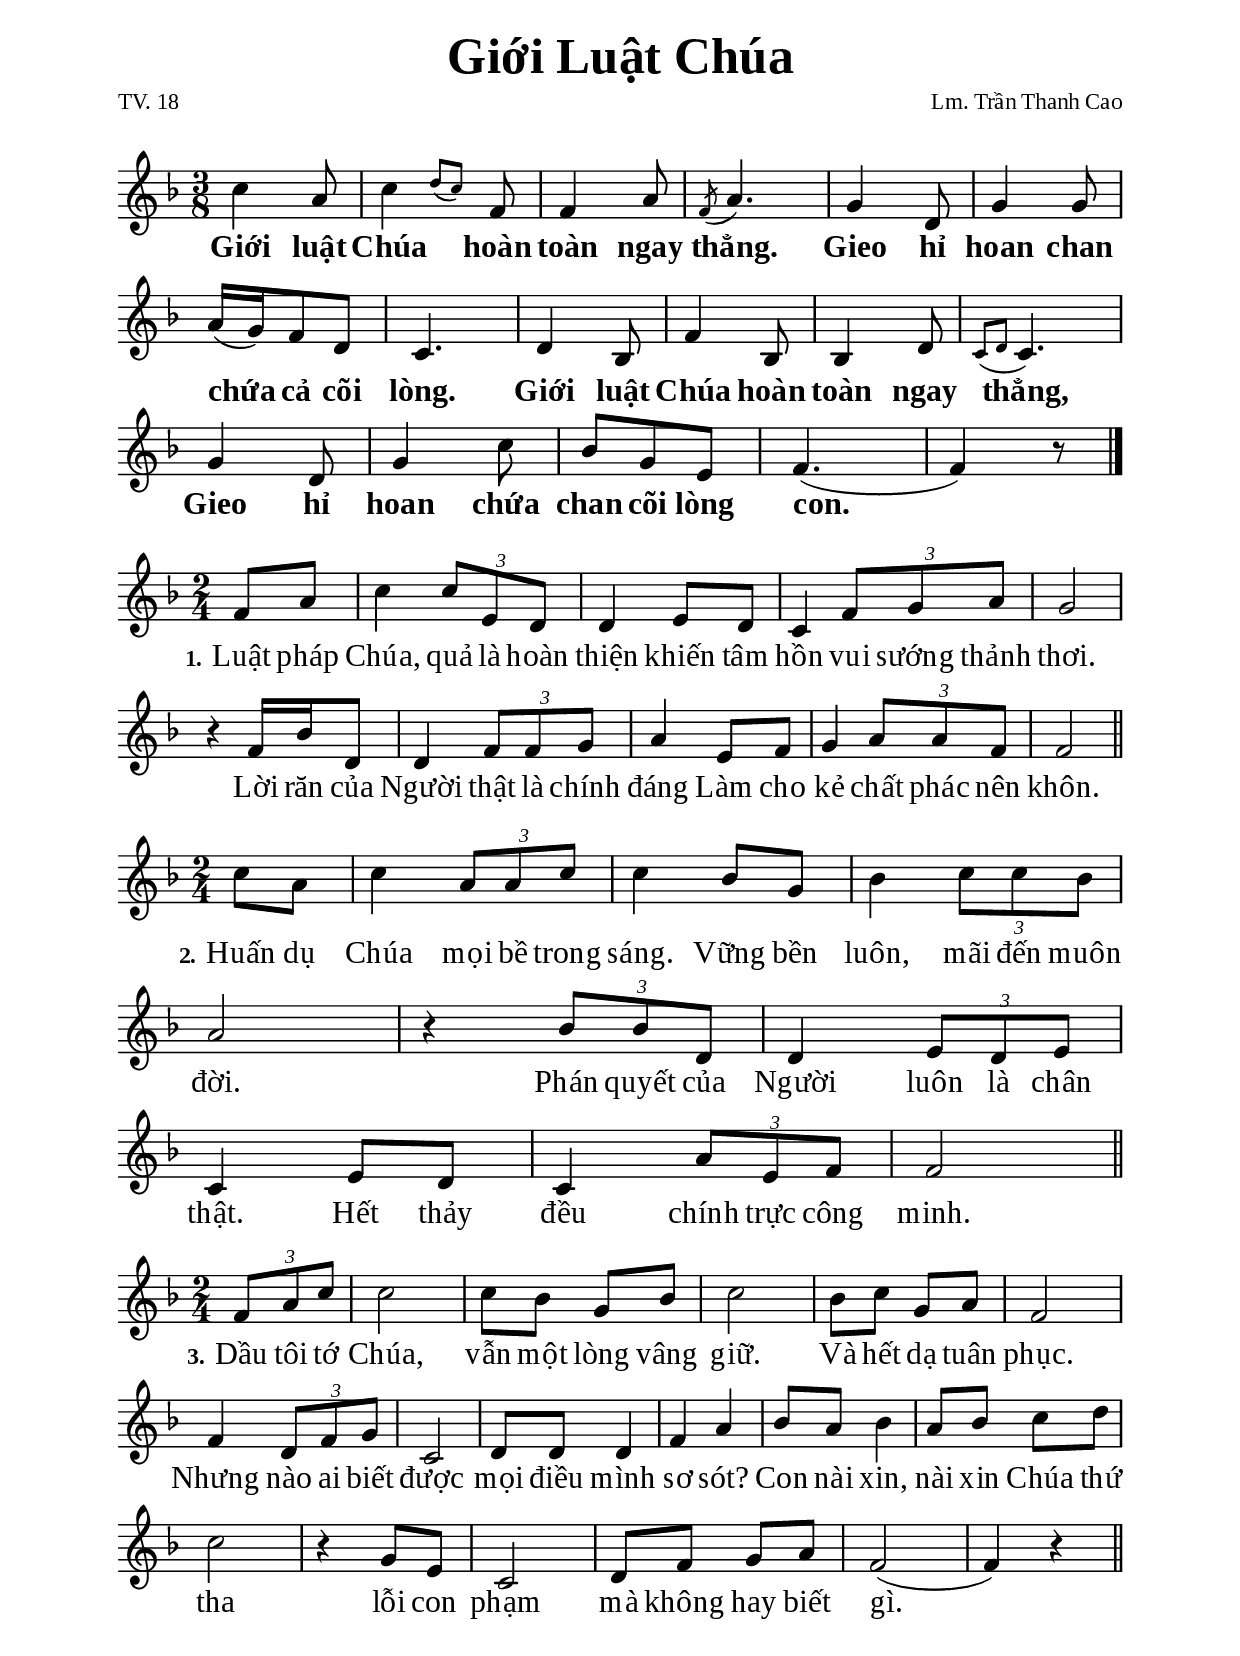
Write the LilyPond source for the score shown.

% Cài đặt chung
\version "2.20.0"
\include "english.ly"

\header {
  title = \markup { \fontsize #3 "Giới Luật Chúa" }
  poet = "TV. 18"
  composer = "Lm. Trần Thanh Cao"
  arranger = " "
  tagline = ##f
}

\paper {
  #(set-paper-size "a4")
  top-margin = 10\mm
  bottom-margin = 10\mm
  left-margin = 20\mm
  right-margin = 20\mm
  indent = #0
  #(define fonts
    (make-pango-font-tree
      "Liberation Serif"
      "Liberation Serif"
      "Liberation Serif"
      (/ 20 20)))
  page-count = #1
}

% Nhạc điệp khúc
nhacDiepKhuc = \relative c'' {
  c4 a8 |
  \afterGrace c4 {(d8 c)} f, |
  f4 a8 |
  \acciaccatura f8 a4. |
  g4 d8 |
  g4 g8 |
  a16 (g) f8 d |
  c4. |
  d4 bf8 |
  f'4 bf,8 |
  bf4 d8 |
  \acciaccatura {c8 d} c4. |
  g'4 d8 |
  g4 c8 |
  bf g e |
  f4. ( |
  f4) r8 \bar "|."
}

% Nhạc phiên khúc
nhacPhienKhucMot = \relative c' {
  \partial 4 f8 a |
  c4 \tuplet 3/2 { c8 e, d } |
  d4 e8 d |
  c4 \tuplet 3/2 { f8 g a } |
  g2 |
  r4 f16 bf d,8 |
  d4 \tuplet 3/2 { f8 f g } |
  a4 e8 f |
  g4 \tuplet 3/2 { a8 a f } |
  f2 \bar "||"
}

nhacPhienKhucHai = \relative c'' {
  \partial 4 c8 a |
  c4 \tuplet 3/2 { a8 a c } |
  c4 bf8 g |
  bf4 \tuplet 3/2 { c8 c bf } |
  a2 |
  r4 \tuplet 3/2 { bf8 bf d, } |
  d4 \tuplet 3/2 { e8 d e } |
  c4 e8 d |
  c4 \tuplet 3/2 { a'8 e f } |
  f2 \bar "||"
}

nhacPhienKhucBa = \relative c' {
  \partial 4 \tuplet 3/2 { f8 a c } |
  c2 |
  c8 bf g bf |
  c2 |
  bf8 c g a |
  f2 |
  f4 \tuplet 3/2 { d8 f g } |
  c,2 |
  d8 d d4 |
  f4 a |
  bf8 a bf4 |
  a8 bf c d |
  c2 |
  r4 g8 e |
  c2 |
  d8 f g a |
  f2 ( |
  f4) r \bar "||"
}

% Lời điệp khúc
loiDiepKhuc = \lyricmode {
  Giới luật Chúa hoàn toàn ngay thẳng.
  Gieo hỉ hoan chan chứa cả cõi lòng.
  Giới luật Chúa hoàn toàn ngay thẳng,
  Gieo hỉ hoan chứa chan cõi lòng con.
}

% Lời phiên khúc
loiPhienKhucMot = \lyricmode {
  \set stanza = #"1."
  Luật pháp Chúa, quả là hoàn thiện
  khiến tâm hồn vui sướng thảnh thơi.
  Lời răn của Người thật là chính đáng
  Làm cho kẻ chất phác nên khôn.
}

loiPhienKhucHai = \lyricmode {
  \set stanza = #"2."
  Huấn dụ Chúa mọi bề trong sáng.
  Vững bền luôn, mãi đến muôn đời.
  Phán quyết của Người luôn là chân thật.
  Hết thảy đều chính trực công minh.
}

loiPhienKhucBa = \lyricmode {
  \set stanza = #"3."
  Dầu tôi tớ Chúa, vẫn một lòng vâng giữ.
  Và hết dạ tuân phục.
  Nhưng nào ai biết được mọi điều mình sơ sót?
  Con nài xin, nài xin Chúa thứ tha
  lỗi con phạm mà không hay biết gì.
}


% Dàn trang
\score {
  \new ChoirStaff <<
    \new Staff = diepKhuc \with {
        \consists "Merge_rests_engraver"
        \magnifyStaff #(magstep +1)
      }
      <<
      \new Voice = beSop {
        \key f \major \time 3/8 \stemNeutral \nhacDiepKhuc
      }
    >>
    \new Lyrics \lyricsto beSop \loiDiepKhuc
  >>
  \layout {
    \override Lyrics.LyricText.font-series = #'bold
    \override Lyrics.LyricText.font-size = #+3
    \override Lyrics.LyricSpace.minimum-distance = #0.5
    \override Score.BarNumber.break-visibility = ##(#f #f #f)
  }
}

\score {
  \new ChoirStaff <<
    \new Staff = phienKhuc \with {
        \magnifyStaff #(magstep +1)
      }
      <<
      \new Voice = beSop {
        \key f \major \time 2/4 \nhacPhienKhucMot
      }
    >>
    \new Lyrics \lyricsto beSop \loiPhienKhucMot
  >>
  \layout {
    %\override Staff.TimeSignature.transparent = ##t
    \override Lyrics.LyricText.font-size = #+3
    \override Lyrics.LyricSpace.minimum-distance = #0.5
    \override Score.BarNumber.break-visibility = ##(#f #f #f)
  } 
}

\score {
  \new ChoirStaff <<
    \new Staff = phienKhuc \with {
        \magnifyStaff #(magstep +1)
      }
      <<
      \new Voice = beSop {
        \key f \major \time 2/4 \nhacPhienKhucHai
      }
    >>
    \new Lyrics \lyricsto beSop \loiPhienKhucHai
  >>
  \layout {
    %\override Staff.TimeSignature.transparent = ##t
    \override Lyrics.LyricText.font-size = #+3
    \override Lyrics.LyricSpace.minimum-distance = #0.5
    \override Score.BarNumber.break-visibility = ##(#f #f #f)
  } 
}

\score {
  \new ChoirStaff <<
    \new Staff = phienKhuc \with {
        \magnifyStaff #(magstep +1)
      }
      <<
      \new Voice = beSop {
        \key f \major \time 2/4 \nhacPhienKhucBa
      }
    >>
    \new Lyrics \lyricsto beSop \loiPhienKhucBa
  >>
  \layout {
    %\override Staff.TimeSignature.transparent = ##t
    \override Lyrics.LyricText.font-size = #+3
    \override Lyrics.LyricSpace.minimum-distance = #0.5
    \override Score.BarNumber.break-visibility = ##(#f #f #f)
  } 
}
